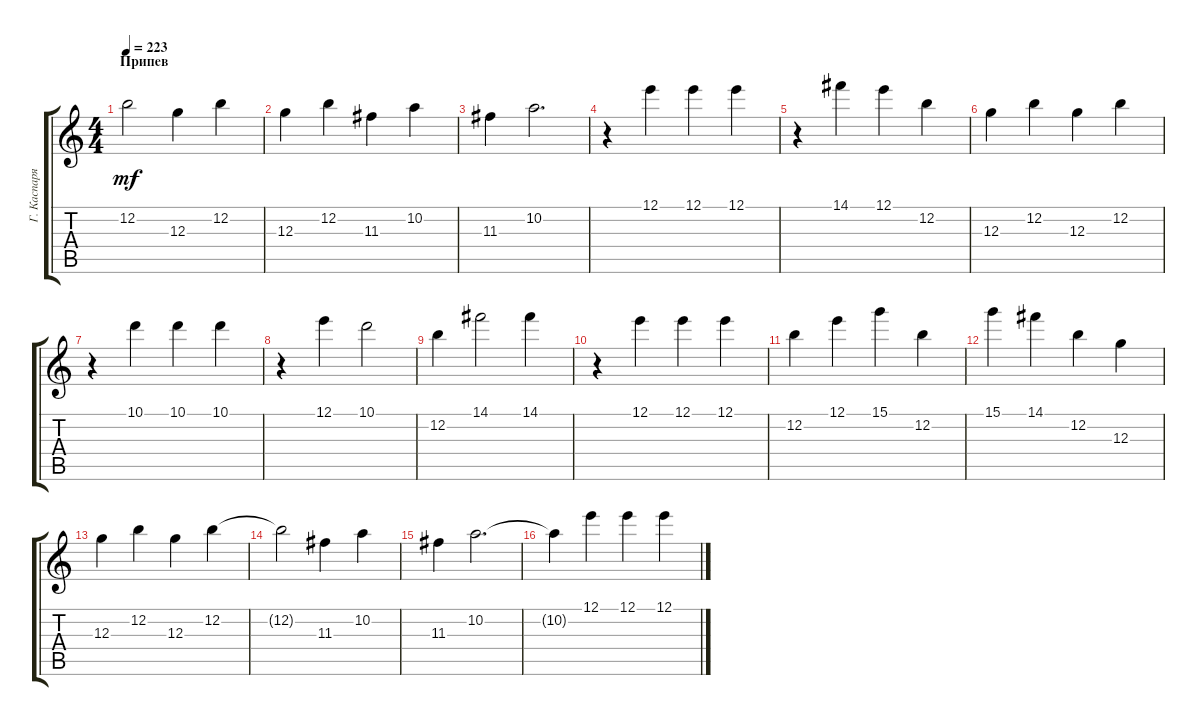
\track ("Г. Каспарян" "Г. Каспаря") {instrument electricguitarclean}
\staff {score tabs}
\tuning (E4 B3 G3 D3 A2 E2) {hide}
\ts (4 4)
\section ("" "Припев")
\tempo 223
\clef g2
\ks c
12.2.2{dy mf} 12.3.4 12.2.4 |
12.3.4 12.2.4 11.3.4 10.2.4 |
11.3.4 10.2.2{d} |
r.4 12.1.4 12.1.4 12.1.4 |
r.4 14.1.4 12.1.4 12.2.4 |
12.3.4 12.2.4 12.3.4 12.2.4 |
r.4 10.1.4 10.1.4 10.1.4 |
r.4 12.1.4 10.1.2 |
12.2.4 14.1.2 14.1.4 |
r.4 12.1.4 12.1.4 12.1.4 |
12.2.4 12.1.4 15.1.4 12.2.4 |
15.1.4 14.1.4 12.2.4 12.3.4 |
12.3.4 12.2.4 12.3.4 12.2.4 |
12.2{t}.2 11.3.4 10.2.4 |
11.3.4 10.2.2{d} |
10.2{t}.4 12.1.4 12.1.4 12.1.4
